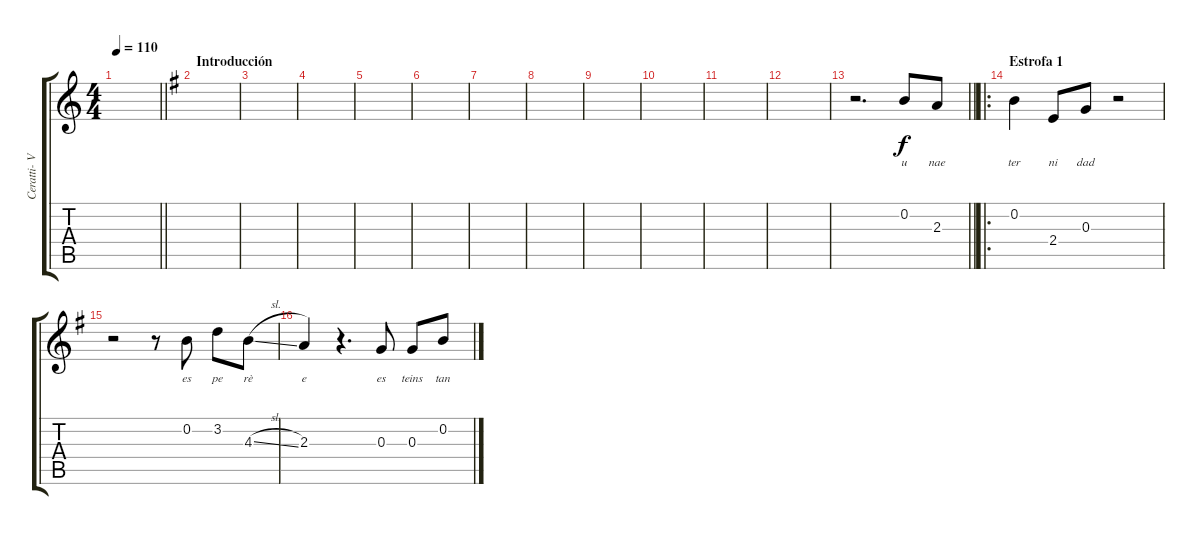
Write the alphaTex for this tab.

\track ("Ceratti- Voz" "Ceratti- V") {instrument overdrivenguitar}
\staff {score tabs}
\tuning (E4 B3 G3 D3 A2 E2) {hide}
\ts (4 4)
\tempo 110
\clef g2
\barLineRight lightlight
\ks c
|
\section ("" "Introducción")
\ks eminor
|
|
|
|
|
|
|
|
|
|
|
\barLineRight lightlight
r.2{d} 0.2.8{lyrics (0 "u") lyrics (1 "") lyrics (2 "") lyrics (3 "") lyrics (4 "")} 2.3.8{lyrics (0 "nae") lyrics (1 "") lyrics (2 "") lyrics (3 "") lyrics (4 "")} |
\ro
\section ("" "Estrofa 1")
0.2.4{lyrics (0 "ter") lyrics (1 "") lyrics (2 "") lyrics (3 "") lyrics (4 "")} 2.4.8{lyrics (0 "ni") lyrics (1 "") lyrics (2 "") lyrics (3 "") lyrics (4 "")} 0.3.8{lyrics (0 "dad") lyrics (1 "") lyrics (2 "") lyrics (3 "") lyrics (4 "")} r.2 |
r.2 r.8 0.2.8{lyrics (0 "es") lyrics (1 "") lyrics (2 "") lyrics (3 "") lyrics (4 "")} 3.2.8{lyrics (0 "pe") lyrics (1 "") lyrics (2 "") lyrics (3 "") lyrics (4 "")} 4.3{sl}.8{lyrics (0 "rè") lyrics (1 "") lyrics (2 "") lyrics (3 "") lyrics (4 "")} |
2.3.4{lyrics (0 "e") lyrics (1 "") lyrics (2 "") lyrics (3 "") lyrics (4 "")} r.4{d} 0.3.8{lyrics (0 "es") lyrics (1 "") lyrics (2 "") lyrics (3 "") lyrics (4 "")} 0.3.8{lyrics (0 "teins") lyrics (1 "") lyrics (2 "") lyrics (3 "") lyrics (4 "")} 0.2.8{lyrics (0 "tan") lyrics (1 "") lyrics (2 "") lyrics (3 "") lyrics (4 "")}
